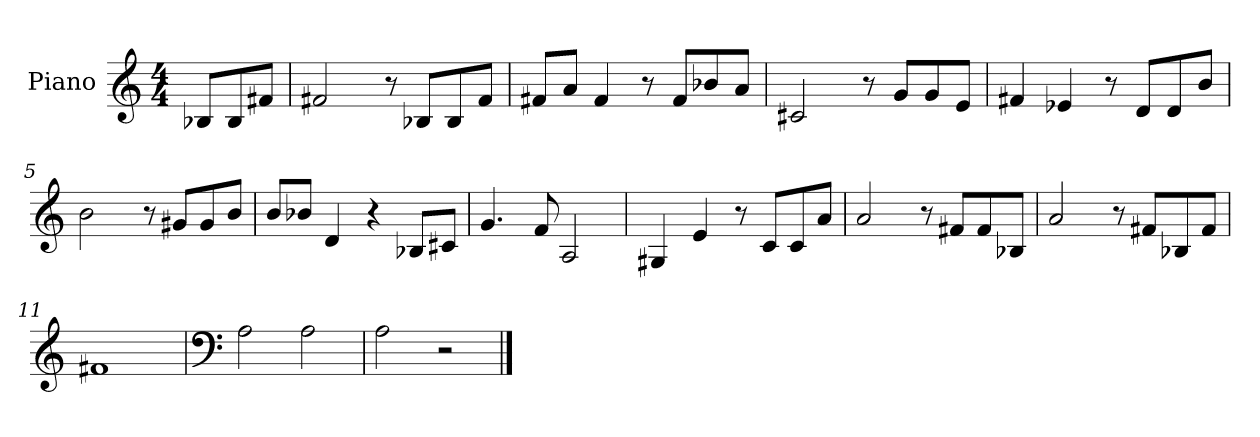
**kern
*part1
*staff1
*I"Piano
*I'Pno.
*clefG2
*k[]
*M4/4
*MM120
=
8B-X/L
8B-/
8f#X/J
=1
2f#X/
8r
8B-X/L
8B-/
8f#/J
=2
8f#X/L
8a/J
4f#/
8r
8f#/L
8b-X/
8a/J
=3
2c#X/
8r
8g/L
8g/
8e/J
=4
4f#X/
4e-X/
8r
8d/L
8d/
8b/J
=5
2b\
8r
8g#X/L
8g#/
8b/J
=6
8b/L
8b-X/J
4d/
4r
8B-X/L
8c#X/J
!!LO:LB:g=z
=7
4.g/
8f/
2A/
=8
4G#X/
4e/
8r
8c/L
8c/
8a/J
=9
2a/
8r
8f#X/L
8f#/
8B-X/J
=10
2a/
8r
8f#X/L
8B-X/
8f#/J
=11
1f#X
=12
*clefF4
2A\
2A\
=13
2A\
2r
==
*-
